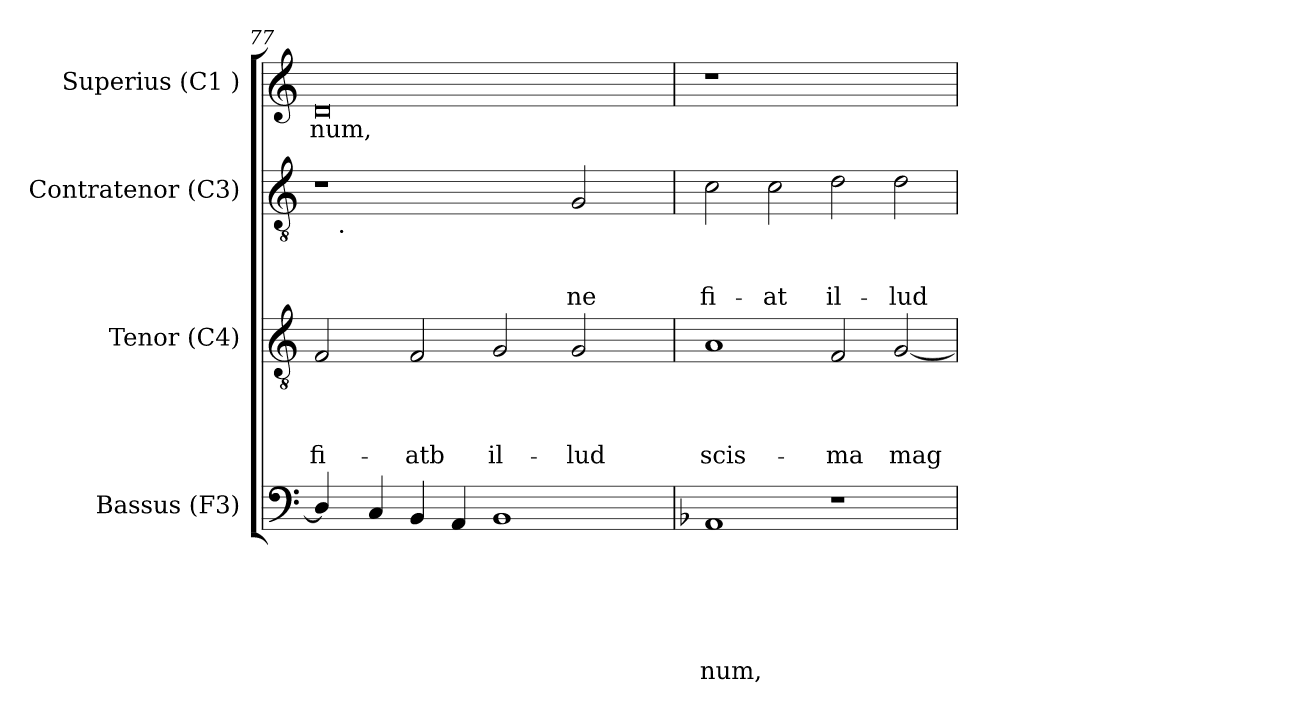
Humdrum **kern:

**kern	**text	**text	**text	**text	**text	**text	**kern	**text	**text	**text	**text	**kern	**text	**text	**text	**kern	**text
*part4	*part4	*part4	*part4	*part4	*part4	*part4	*part3	*part3	*part3	*part3	*part3	*part2	*part2	*part2	*part2	*part1	*part1
*staff4	*staff4	*staff4	*staff4	*staff4	*staff4	*staff4	*staff3	*staff3	*staff3	*staff3	*staff3	*staff2	*staff2	*staff2	*staff2	*staff1	*staff1
*I"Bassus (F3)	*	*	*	*	*	*	*I"Tenor (C4)	*	*	*	*	*I"Contratenor (C3)	*	*	*	*I"Superius (C1 )	*
*I'Bass.	*	*	*	*	*	*	*I'T.	*	*	*	*	*I'C.	*	*	*	*I'S.	*
*clefF4	*	*	*	*	*	*	*clefGv2	*	*	*	*	*clefGv2	*	*	*	*clefG2	*
*k[]	*	*	*	*	*	*	*k[]	*	*	*	*	*k[]	*	*	*	*k[]	*
*C:	*	*	*	*	*	*	*C:	*	*	*	*	*C:	*	*	*	*C:	*
=77	=77	=77	=77	=77	=77	=77	=77	=77	=77	=77	=77	=77	=77	=77	=77	=77	=77
!	!	!	!	!	!	!	!	!	!	!	!LO:LY:b	!	!	!	!	!	!LO:LY:b
*	*	*	*	*	*	*	*	*	*	*	*	*^	*	*	*	*	*
4D/]	.	.	.	.	.	.	2F/	.	.	.	fi-	1r	16.ryy	.	.	.	0d	-num,
!	!	!	!	!	!	!	!	!	!	!	!	!	!LO:TX:b:t=.	!	!	!	!	!
.	.	.	.	.	.	.	.	.	.	.	.	.	1ryy	.	.	.	.	.
4C/	.	.	.	.	.	.	.	.	.	.	.	.	.	.	.	.	.	.
!	!	!	!	!	!	!	!	!	!	!	!LO:LY:b	!	!	!	!	!	!	!
4BB/	.	.	.	.	.	.	2F/	.	.	.	-atb	.	.	.	.	.	.	.
4AA/	.	.	.	.	.	.	.	.	.	.	.	.	.	.	.	.	.	.
!	!	!	!	!	!	!	!	!	!	!	!LO:LY:b	!	!	!	!	!	!	!
1BB	.	.	.	.	.	.	2G/	.	.	.	il-	2ryy	.	.	.	.	.	.
.	.	.	.	.	.	.	.	.	.	.	.	.	2ryy	.	.	.	.	.
!	!	!	!	!	!	!	!	!	!	!	!LO:LY:b	!	!	!	!	!LO:LY:b	!	!
.	.	.	.	.	.	.	2G/	.	.	.	-lud	2G/	.	.	.	ne	.	.
.	.	.	.	.	.	.	.	.	.	.	.	.	4ryy	.	.	.	.	.
.	.	.	.	.	.	.	.	.	.	.	.	.	8ryy	.	.	.	.	.
.	.	.	.	.	.	.	.	.	.	.	.	.	32ryy	.	.	.	.	.
*	*	*	*	*	*	*	*	*	*	*	*	*v	*v	*	*	*	*	*
!!LO:LB:g=z
=78	=78	=78	=78	=78	=78	=78	=78	=78	=78	=78	=78	=78	=78	=78	=78	=78	=78
*k[b-]	*	*	*	*	*	*	*	*	*	*	*	*	*	*	*	*	*
*F:	*	*	*	*	*	*	*	*	*	*	*	*	*	*	*	*	*
*	*	*	*	*	*	*	*	*	*	*	*	*^	*	*	*	*	*
!	!	!	!	!	!	!LO:LY:b	!	!	!	!	!LO:LY:b	!	!	!	!	!LO:LY:b	!LO:N:vis=1	!
*	*	*	*	*	*	*	*	*	*	*	*	*v	*v	*	*	*	*	*
1AA	.	.	.	.	.	-num,	1A	.	.	.	scis-	2c\	.	.	fi-	1r	.
!	!	!	!	!	!	!	!	!	!	!	!	!	!	!	!LO:LY:b	!	!
.	.	.	.	.	.	.	.	.	.	.	.	2c\	.	.	-at	.	.
!	!	!	!	!	!	!	!	!	!	!	!LO:LY:b	!	!	!	!LO:LY:b	!	!
1r	.	.	.	.	.	.	2F/	.	.	.	-ma	2d\	.	.	il-	1ryy	.
!	!	!	!	!	!	!	!	!	!	!	!LO:LY:b	!	!	!	!LO:LY:b	!	!
.	.	.	.	.	.	.	[<2G/	.	.	.	mag-	2d\	.	.	-lud	.	.
=	=	=	=	=	=	=	=	=	=	=	=	=	=	=	=	=	=
*-	*-	*-	*-	*-	*-	*-	*-	*-	*-	*-	*-	*-	*-	*-	*-	*-	*-
